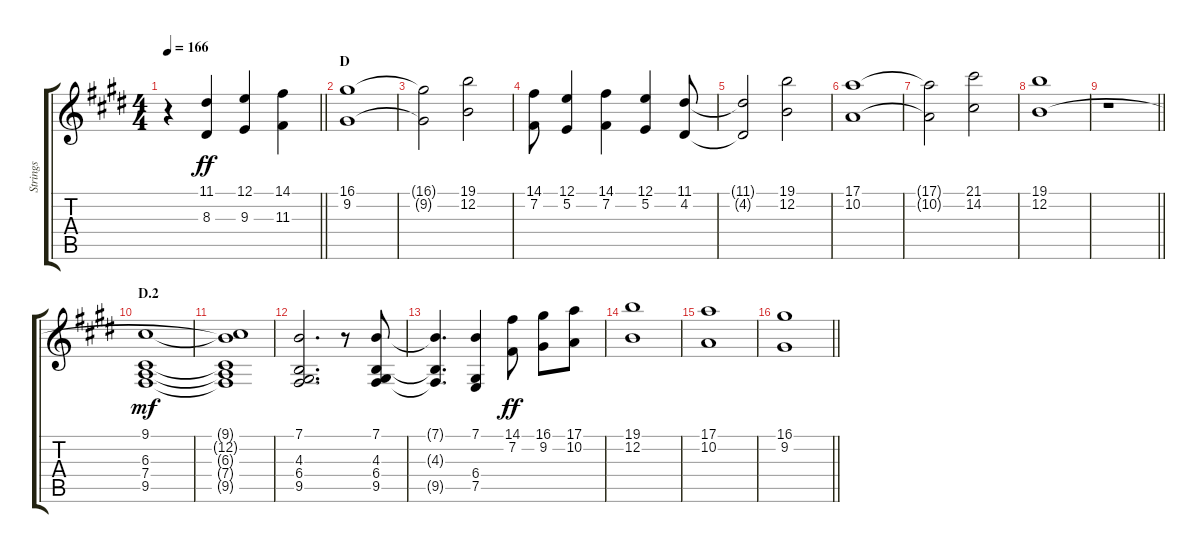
\track ("Strings" "Strings") {instrument stringensemble1}
\staff {score tabs}
\tuning (E4 B3 G3 D3 A2 E2) {hide}
\ts (4 4)
\tempo 166
\clef g2
\barLineRight lightlight
\ks e
r.4{dy mf} (11.1 8.3).4{dy ff} (12.1 9.3).4 (14.1 11.3).4 |
\section ("" "D")
(16.1 9.2).1 |
(16.1{t} 9.2{t}).2 (19.1 12.2).2 |
(14.1 7.2).8 (12.1 5.2).4 (14.1 7.2).4 (12.1 5.2).4 (11.1 4.2).8 |
(11.1{t} 4.2{t}).2 (19.1 12.2).2 |
(17.1 10.2).1 |
(17.1{t} 10.2{t}).2 (21.1 14.2).2 |
(19.1 12.2).1 |
\barLineRight lightlight
r.1 |
\section ("" "D.2")
(9.1 6.3 7.4 9.5).1{dy mf} |
(9.1{t} 12.2{t} 6.3{t} 7.4{t} 9.5{t}).1 |
(7.1 4.3 6.4 9.5).2{d} r.8 (7.1 4.3 6.4 9.5).8 |
(7.1{t} 4.3{t} 9.5{t}).4{d} (7.1 6.4 7.5).4 (14.1 7.2).8{dy ff} (16.1 9.2).8 (17.1 10.2).8 |
(19.1 12.2).1 |
(17.1 10.2).1 |
\barLineRight lightlight
(16.1 9.2).1
